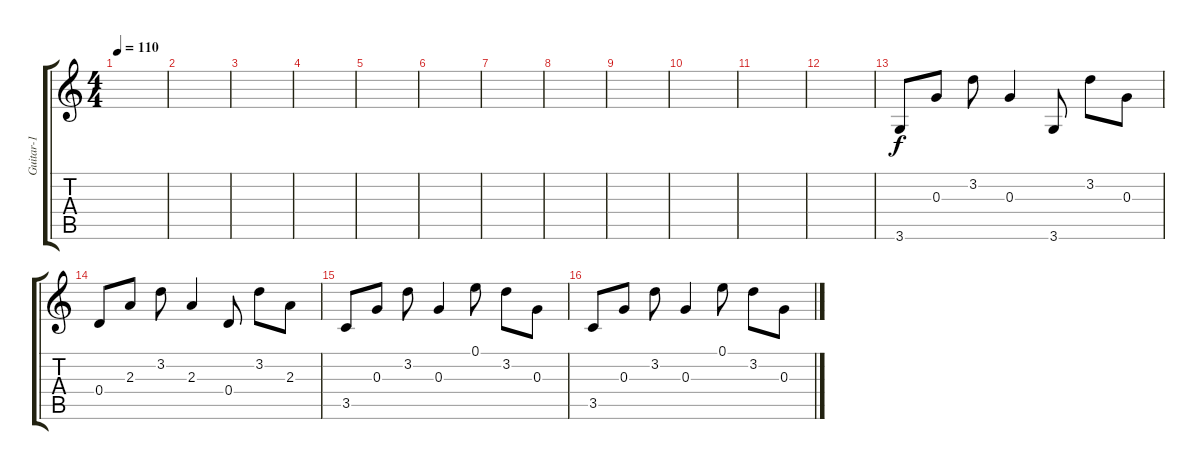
\track ("Guitar-1" "Guitar-1") {instrument acousticguitarsteel}
\staff {score tabs}
\tuning (E4 B3 G3 D3 A2 E2) {hide}
\ts (4 4)
\tempo 110
\clef g2
\ks c
|
|
|
|
|
|
|
|
|
|
|
|
3.6.8 0.3.8 3.2.8 0.3.4 3.6.8 3.2.8 0.3.8 |
0.4.8 2.3.8 3.2.8 2.3.4 0.4.8 3.2.8 2.3.8 |
3.5.8 0.3.8 3.2.8 0.3.4 0.1.8 3.2.8 0.3.8 |
3.5.8 0.3.8 3.2.8 0.3.4 0.1.8 3.2.8 0.3.8
